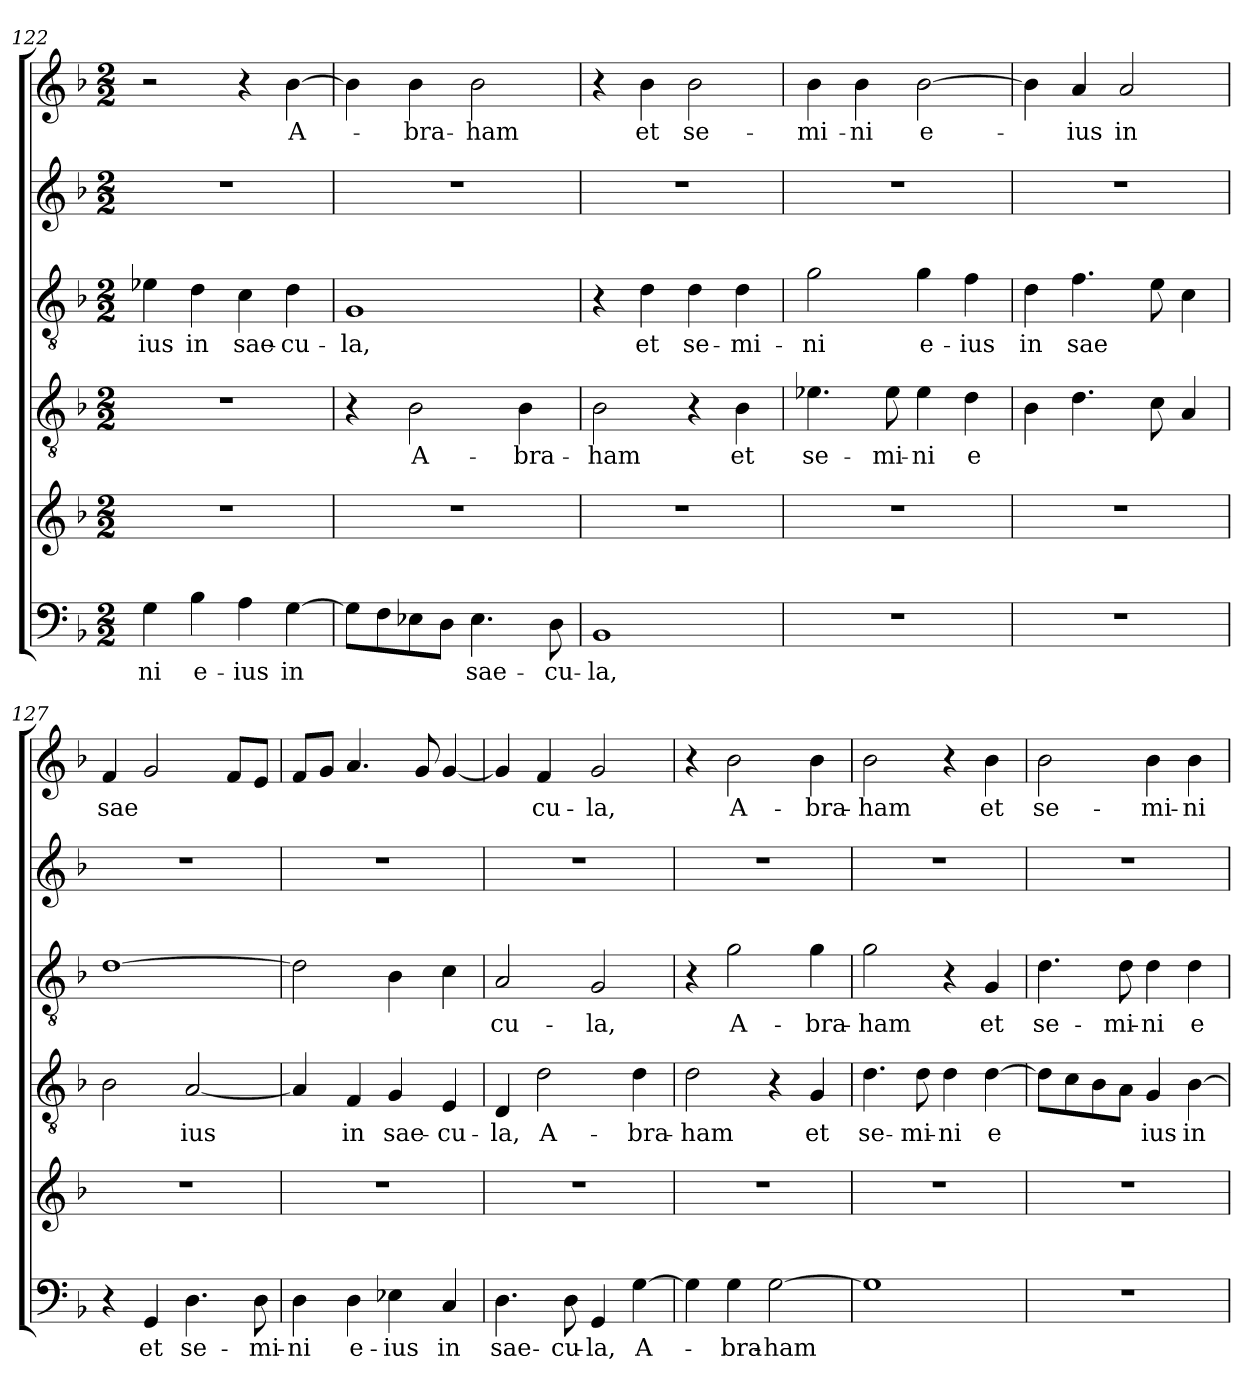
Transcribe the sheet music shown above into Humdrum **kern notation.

**kern	**text	**kern	**kern	**text	**kern	**text	**kern	**kern	**text
*part6	*part6	*part5	*part4	*part4	*part3	*part3	*part2	*part1	*part1
*staff6	*staff6	*staff5	*staff4	*staff4	*staff3	*staff3	*staff2	*staff1	*staff1
*clefF4	*	*clefG2	*clefGv2	*	*clefGv2	*	*clefG2	*clefG2	*
*k[b-]	*	*k[b-]	*k[b-]	*	*k[b-]	*	*k[b-]	*k[b-]	*
*F:	*	*F:	*F:	*	*F:	*	*F:	*F:	*
*M2/2	*	*M2/2	*M2/2	*	*M2/2	*	*M2/2	*M2/2	*
=122	=122	=122	=122	=122	=122	=122	=122	=122	=122
!	!LO:LY:b	!	!	!	!	!LO:LY:b	!	!	!
4G\	-ni	1r	1r	.	4e-\	-ius	1r	2r	.
!	!LO:LY:b	!	!	!	!	!LO:LY:b	!	!	!
4B-\	e-	.	.	.	4d\	in	.	.	.
!	!LO:LY:b	!	!	!	!	!LO:LY:b	!	!	!
4A\	-ius	.	.	.	4c\	sae-	.	4r	.
!	!LO:LY:b	!	!	!	!	!LO:LY:b	!	!	!LO:LY:b
[4G\	in	.	.	.	4d\	-cu-	.	[4b-\	A-
=123	=123	=123	=123	=123	=123	=123	=123	=123	=123
!	!	!	!	!	!	!LO:LY:b	!	!	!
8G\L]	.	1r	4r	.	1G	-la,	1r	4b-\]	.
8F\	.	.	.	.	.	.	.	.	.
!	!	!	!	!LO:LY:b	!	!	!	!	!LO:LY:b
8E-\	.	.	2B-\	A-	.	.	.	4b-\	-bra-
8D\J	.	.	.	.	.	.	.	.	.
!	!LO:LY:b	!	!	!	!	!	!	!	!LO:LY:b
4.E-\	sae-	.	.	.	.	.	.	2b-\	-ham
!	!	!	!	!LO:LY:b	!	!	!	!	!
.	.	.	4B-\	-bra-	.	.	.	.	.
!	!LO:LY:b	!	!	!	!	!	!	!	!
8D\	-cu-	.	.	.	.	.	.	.	.
=124	=124	=124	=124	=124	=124	=124	=124	=124	=124
!	!LO:LY:b	!	!	!LO:LY:b	!	!	!	!	!
1BB-	-la,	1r	2B-\	-ham	4r	.	1r	4r	.
!	!	!	!	!	!	!LO:LY:b	!	!	!LO:LY:b
.	.	.	.	.	4d\	et	.	4b-\	et
!	!	!	!	!	!	!LO:LY:b	!	!	!LO:LY:b
.	.	.	4r	.	4d\	se-	.	2b-\	se-
!	!	!	!	!LO:LY:b	!	!LO:LY:b	!	!	!
.	.	.	4B-\	et	4d\	-mi-	.	.	.
!!LO:LB:g=z
=125	=125	=125	=125	=125	=125	=125	=125	=125	=125
!	!	!	!	!LO:LY:b	!	!LO:LY:b	!	!	!LO:LY:b
1r	.	1r	4.e-\	se-	2g\	-­ni	1r	4b-\	-­mi-
!	!	!	!	!	!	!	!	!	!LO:LY:b
.	.	.	.	.	.	.	.	4b-\	-ni
!	!	!	!	!LO:LY:b	!	!	!	!	!
.	.	.	8e-\	-mi-	.	.	.	.	.
!	!	!	!	!LO:LY:b	!	!LO:LY:b	!	!	!LO:LY:b
.	.	.	4e-\	-ni	4g\	e-	.	[2b-\	e-
!	!	!	!	!LO:LY:b	!	!LO:LY:b	!	!	!
.	.	.	4d\	e	4f\	-ius	.	.	.
=126	=126	=126	=126	=126	=126	=126	=126	=126	=126
!	!	!	!	!	!	!LO:LY:b	!	!	!
1r	.	1r	4B-\	.	4d\	in	1r	4b-\]	.
!	!	!	!	!	!	!LO:LY:b	!	!	!LO:LY:b
.	.	.	4.d\	.	4.f\	sae	.	4a/	-ius
!	!	!	!	!	!	!	!	!	!LO:LY:b
.	.	.	.	.	.	.	.	2a/	in
.	.	.	8c\	.	8e\	.	.	.	.
.	.	.	4A/	.	4c\	.	.	.	.
=127	=127	=127	=127	=127	=127	=127	=127	=127	=127
!	!	!	!	!	!	!	!	!	!LO:LY:b
4r	.	1r	2B-\	.	[1d	.	1r	4f/	sae
!	!LO:LY:b	!	!	!	!	!	!	!	!
4GG/	et	.	.	.	.	.	.	2g/	.
!	!LO:LY:b	!	!	!LO:LY:b	!	!	!	!	!
4.D\	se-	.	[2A/	ius	.	.	.	.	.
.	.	.	.	.	.	.	.	8f/L	.
!	!LO:LY:b	!	!	!	!	!	!	!	!
8D\	-mi-	.	.	.	.	.	.	8e/J	.
=128	=128	=128	=128	=128	=128	=128	=128	=128	=128
!	!LO:LY:b	!	!	!	!	!	!	!	!
4D\	-ni	1r	4A/]	.	2d\]	.	1r	8f/L	.
.	.	.	.	.	.	.	.	8g/J	.
!	!LO:LY:b	!	!	!LO:LY:b	!	!	!	!	!
4D\	e-	.	4F/	in	.	.	.	4.a/	.
!	!LO:LY:b	!	!	!LO:LY:b	!	!	!	!	!
4E-X\	-ius	.	4G/	sae-	4B-\	.	.	.	.
.	.	.	.	.	.	.	.	8g/	.
!	!LO:LY:b	!	!	!LO:LY:b	!	!	!	!	!
4C/	in	.	4E/	-cu-	4c\	.	.	[4g/	.
=129	=129	=129	=129	=129	=129	=129	=129	=129	=129
!	!LO:LY:b	!	!	!LO:LY:b	!	!LO:LY:b	!	!	!
4.D\	sae-	1r	4D/	-la,	2A/	cu-	1r	4g/]	.
!	!	!	!	!LO:LY:b	!	!	!	!	!LO:LY:b
.	.	.	2d\	A-	.	.	.	4f/	cu-
!	!LO:LY:b	!	!	!	!	!	!	!	!
8D\	-cu-	.	.	.	.	.	.	.	.
!	!LO:LY:b	!	!	!	!	!LO:LY:b	!	!	!LO:LY:b
4GG/	-la,	.	.	.	2G/	-la,	.	2g/	-la,
!	!LO:LY:b	!	!	!LO:LY:b	!	!	!	!	!
[4G\	A-	.	4d\	-bra-	.	.	.	.	.
=130	=130	=130	=130	=130	=130	=130	=130	=130	=130
!	!	!	!	!LO:LY:b	!	!	!	!	!
4G\]	.	1r	2d\	-ham	4r	.	1r	4r	.
!	!LO:LY:b	!	!	!	!	!LO:LY:b	!	!	!LO:LY:b
4G\	-bra-	.	.	.	2g\	A-	.	2b-\	A-
!	!LO:LY:b	!	!	!	!	!	!	!	!
[2G\	-ham	.	4r	.	.	.	.	.	.
!	!	!	!	!LO:LY:b	!	!LO:LY:b	!	!	!LO:LY:b
.	.	.	4G/	et	4g\	-bra-	.	4b-\	-bra-
!!LO:PB:g=z
=131	=131	=131	=131	=131	=131	=131	=131	=131	=131
!	!	!	!	!LO:LY:b	!	!LO:LY:b	!	!	!LO:LY:b
1G]	.	1r	4.d\	se-	2g\	-­ham	1r	2b-\	-­ham
!	!	!	!	!LO:LY:b	!	!	!	!	!
.	.	.	8d\	-mi-	.	.	.	.	.
!	!	!	!	!LO:LY:b	!	!	!	!	!
.	.	.	4d\	-ni	4r	.	.	4r	.
!	!	!	!	!LO:LY:b	!	!LO:LY:b	!	!	!LO:LY:b
.	.	.	[4d\	e	4G/	et	.	4b-\	et
=132	=132	=132	=132	=132	=132	=132	=132	=132	=132
!	!	!	!	!	!	!LO:LY:b	!	!	!LO:LY:b
1r	.	1r	8d\L]	.	4.d\	se-	1r	2b-\	se-
.	.	.	8c\	.	.	.	.	.	.
.	.	.	8B-\	.	.	.	.	.	.
!	!	!	!	!	!	!LO:LY:b	!	!	!
.	.	.	8A\J	.	8d\	-mi-	.	.	.
!	!	!	!	!LO:LY:b	!	!LO:LY:b	!	!	!LO:LY:b
.	.	.	4G/	ius	4d\	-ni	.	4b-\	-mi-
!	!	!	!	!LO:LY:b	!	!LO:LY:b	!	!	!LO:LY:b
.	.	.	[4B-\	in	4d\	e-	.	4b-\	-ni
=	=	=	=	=	=	=	=	=	=
*-	*-	*-	*-	*-	*-	*-	*-	*-	*-
